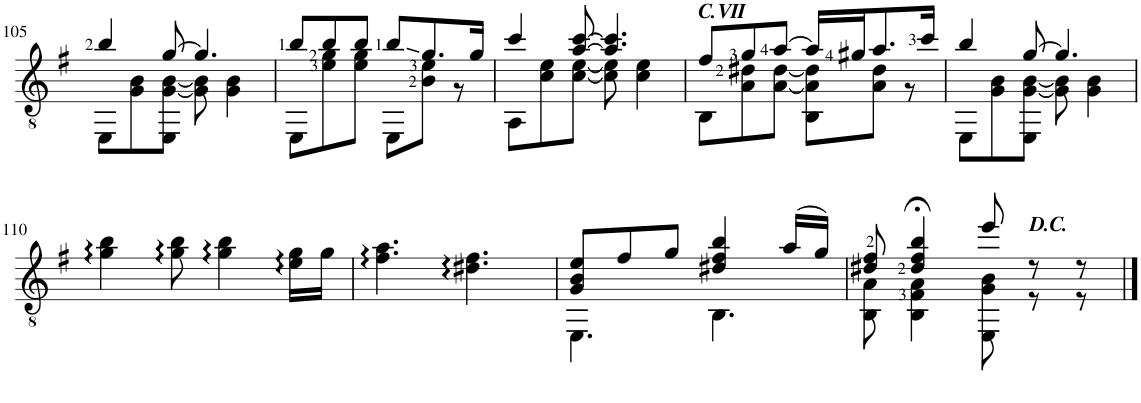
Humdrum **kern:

**kern
*part1
*staff1
*I"Guitar
*I'Guit.
!!LO:PB:g=z
*clefGv2
*k[f#]
*M6/8
=105
*^
4b/	8EE\L
.	8G\ 8B\
[8g/	8EE\ [8G\ [8B\J
4.g/]	8G\] 8B\]
.	4G\ 4B\
=106	=106
8b/L	8EE\L
8b/	8e\ 8g\
8b/J	8e\ 8g\J
8b/L	8EE\L
8.g/	8B\ 8e\J
.	8r
16g/Jk	.
=107	=107
4cc/	8AA\L
.	8c\ 8e\
[8a/ [8cc/	[8c\ [8e\J
4.a/] 4.cc/]	8c\] 8e\]
.	4c\ 4e\
=108	=108
!LO:TX:a:Bi:t=C.VII	!
8f#/L	8BB\L
8g/	8A\ 8d#X\
[8a/J	[8A\ [8d#\J
16a/LL]	8BB\ 8A\] 8d#\]L
16g#X/J	.
8.a/	8A\ 8d#\J
.	8r
16cc/Jk	.
=109	=109
4b/	8EE\L
.	8G\ 8B\
[8g/	8EE\ [8G\ [8B\J
4.g/]	8G\] 8B\]
.	4G\ 4B\
*v	*v
!!LO:LB:g=z
=110
4g\ 4b\
8g\ 8b\
4g\ 4b\
16e\ 16g\LL
16g\JJ
=111
4.f#\ 4.a\
4.d#X\ 4.f#\
=112
*^
8G/ 8B/ 8e/L	4.EE\
8f#/	.
8g/J	.
4d#X/ 4f#/ 4b/	4.BB\
(16a/LL	.
16g/JJ)	.
=113	=113
8d#X/ 8f#/	8BB\ 8A\
4d#/;< 4f#/;< 4b/;<	4BB\ 4F#\ 4A\
8ee/	8EE\ 8G\ 8B\
8r	8r
8r	8r
*v	*v
==
*-
